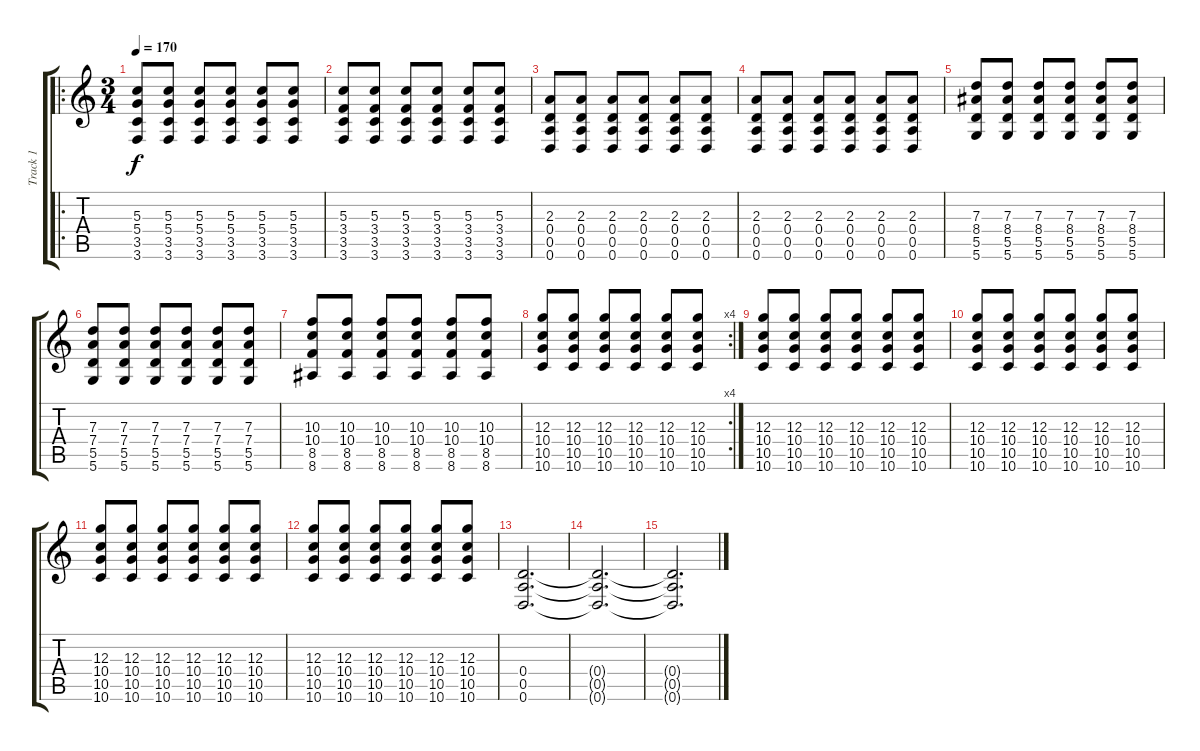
\track ("Track 1" "Track 1") {instrument distortionguitar}
\staff {score tabs}
\tuning (E4 B3 G3 D3 A2 D2) {hide}
\ro
\ts (3 4)
\tempo 170
\clef g2
\ks c
(5.3 5.4 3.5 3.6).8{dy f} (5.3 5.4 3.5 3.6).8 (5.3 5.4 3.5 3.6).8 (5.3 5.4 3.5 3.6).8 (5.3 5.4 3.5 3.6).8 (5.3 5.4 3.5 3.6).8 |
(5.3 3.4 3.5 3.6).8 (5.3 3.4 3.5 3.6).8 (5.3 3.4 3.5 3.6).8 (5.3 3.4 3.5 3.6).8 (5.3 3.4 3.5 3.6).8 (5.3 3.4 3.5 3.6).8 |
(2.3 0.4 0.5 0.6).8 (2.3 0.4 0.5 0.6).8 (2.3 0.4 0.5 0.6).8 (2.3 0.4 0.5 0.6).8 (2.3 0.4 0.5 0.6).8 (2.3 0.4 0.5 0.6).8 |
(2.3 0.4 0.5 0.6).8 (2.3 0.4 0.5 0.6).8 (2.3 0.4 0.5 0.6).8 (2.3 0.4 0.5 0.6).8 (2.3 0.4 0.5 0.6).8 (2.3 0.4 0.5 0.6).8 |
(7.3 8.4 5.5 5.6).8 (7.3 8.4 5.5 5.6).8 (7.3 8.4 5.5 5.6).8 (7.3 8.4 5.5 5.6).8 (7.3 8.4 5.5 5.6).8 (7.3 8.4 5.5 5.6).8 |
(7.3 7.4 5.5 5.6).8 (7.3 7.4 5.5 5.6).8 (7.3 7.4 5.5 5.6).8 (7.3 7.4 5.5 5.6).8 (7.3 7.4 5.5 5.6).8 (7.3 7.4 5.5 5.6).8 |
(10.3 10.4 8.5 8.6).8 (10.3 10.4 8.5 8.6).8 (10.3 10.4 8.5 8.6).8 (10.3 10.4 8.5 8.6).8 (10.3 10.4 8.5 8.6).8 (10.3 10.4 8.5 8.6).8 |
\rc 4
(12.3 10.4 10.5 10.6).8 (12.3 10.4 10.5 10.6).8 (12.3 10.4 10.5 10.6).8 (12.3 10.4 10.5 10.6).8 (12.3 10.4 10.5 10.6).8 (12.3 10.4 10.5 10.6).8 |
(12.3 10.4 10.5 10.6).8 (12.3 10.4 10.5 10.6).8 (12.3 10.4 10.5 10.6).8 (12.3 10.4 10.5 10.6).8 (12.3 10.4 10.5 10.6).8 (12.3 10.4 10.5 10.6).8 |
(12.3 10.4 10.5 10.6).8 (12.3 10.4 10.5 10.6).8 (12.3 10.4 10.5 10.6).8 (12.3 10.4 10.5 10.6).8 (12.3 10.4 10.5 10.6).8 (12.3 10.4 10.5 10.6).8 |
(12.3 10.4 10.5 10.6).8 (12.3 10.4 10.5 10.6).8 (12.3 10.4 10.5 10.6).8 (12.3 10.4 10.5 10.6).8 (12.3 10.4 10.5 10.6).8 (12.3 10.4 10.5 10.6).8 |
(12.3 10.4 10.5 10.6).8 (12.3 10.4 10.5 10.6).8 (12.3 10.4 10.5 10.6).8 (12.3 10.4 10.5 10.6).8 (12.3 10.4 10.5 10.6).8 (12.3 10.4 10.5 10.6).8 |
(0.4 0.5 0.6).2{d} |
(0.4{t} 0.5{t} 0.6{t}).2{d} |
(0.4{t} 0.5{t} 0.6{t}).2{d}
